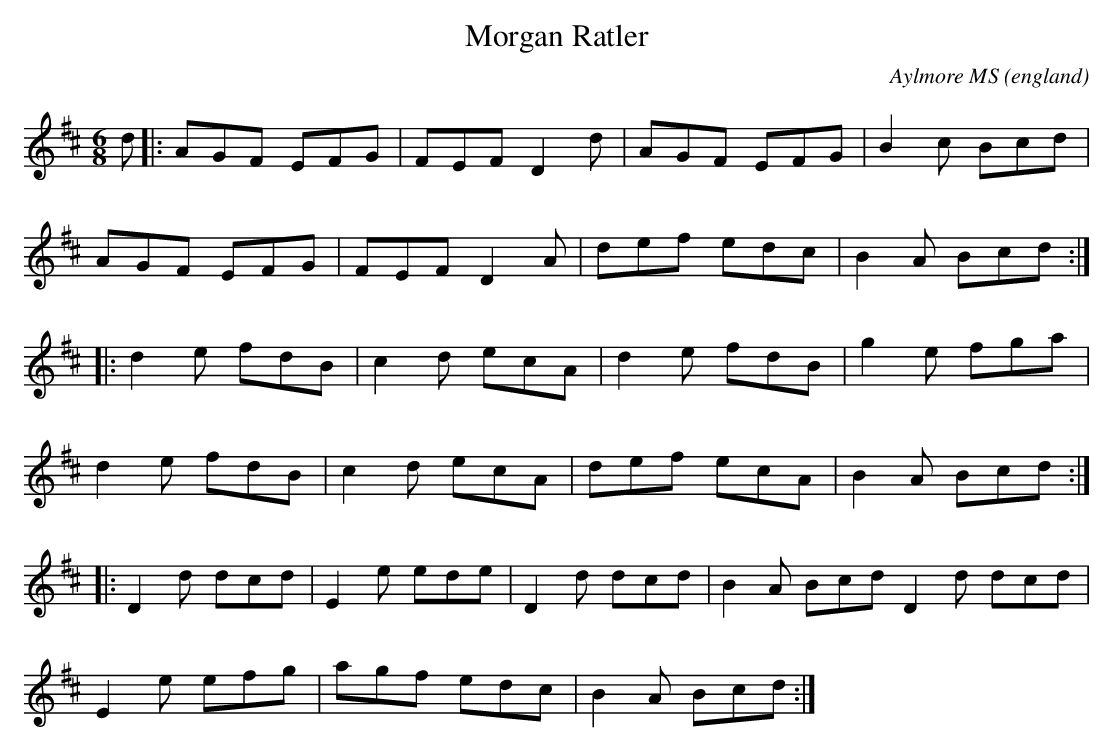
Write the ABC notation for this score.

X:1
T:Morgan Ratler
O:england
C:Aylmore MS
M:6/8
L:1/8
K:D
d|:AGF EFG|FEF D2d|AGF EFG|B2c Bcd|
AGF EFG|FEF D2A|def edc|B2A Bcd:|
|:d2e fdB|c2d ecA|d2e fdB|g2e fga|
d2e fdB|c2d ecA|def ecA|B2A Bcd:|
|:D2d dcd|E2e ede|D2d dcd|B2A Bcd D2d dcd|
E2e efg|agf edc|B2A Bcd:|
